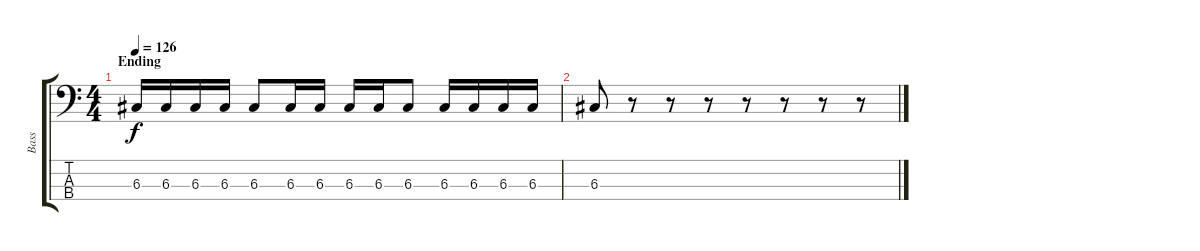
\track ("Bass" "Bass") {instrument electricbassfinger}
\staff {score tabs}
\tuning (F2 C2 G1 D1) {hide}
\ts (4 4)
\section ("" "Ending")
\tempo 126
\clef f4
\ks c
6.3.16{dy f} 6.3.16 6.3.16 6.3.16 6.3.8 6.3.16 6.3.16 6.3.16 6.3.16 6.3.8 6.3.16 6.3.16 6.3.16 6.3.16 |
6.3.8 r.8 r.8 r.8 r.8 r.8 r.8 r.8
